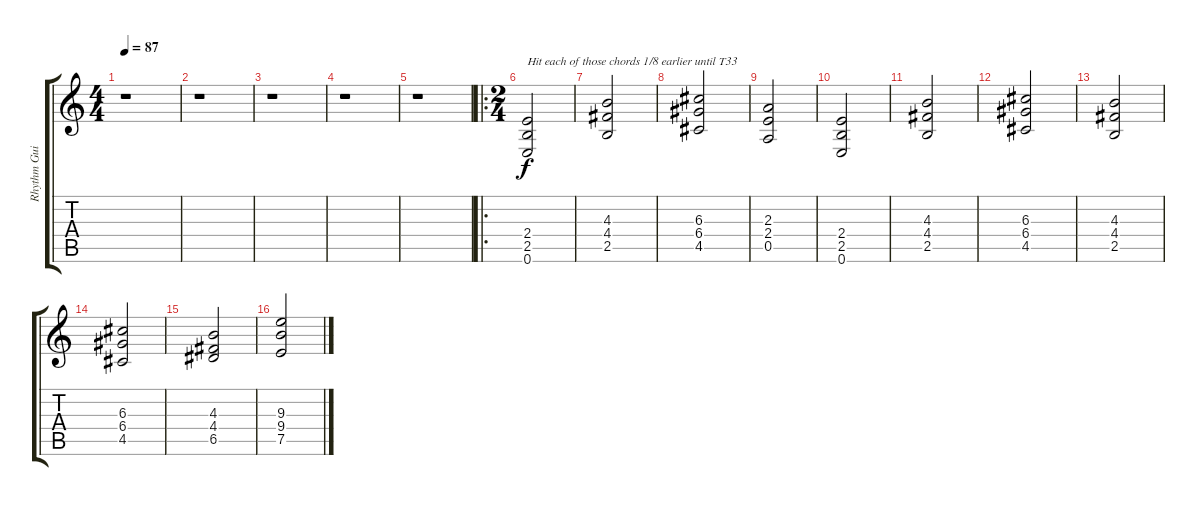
\track ("Rhythm Guitar " "Rhythm Gui") {instrument distortionguitar}
\staff {score tabs}
\tuning (E4 B3 G3 D3 A2 E2) {hide}
\ts (4 4)
\tempo 87
\clef g2
\ks c
r.1{dy f} |
r.1 |
r.1 |
r.1 |
r.1 |
\ro
\ts (2 4)
(2.4 2.5 0.6).2{txt "Hit each of those chords 1/8 earlier until T33"} |
(4.3 4.4 2.5).2 |
(6.3 6.4 4.5).2 |
(2.3 2.4 0.5).2 |
(2.4 2.5 0.6).2 |
(4.3 4.4 2.5).2 |
(6.3 6.4 4.5).2 |
(4.3 4.4 2.5).2 |
(6.3 6.4 4.5).2 |
(4.3 4.4 6.5).2 |
(9.3 9.4 7.5).2
